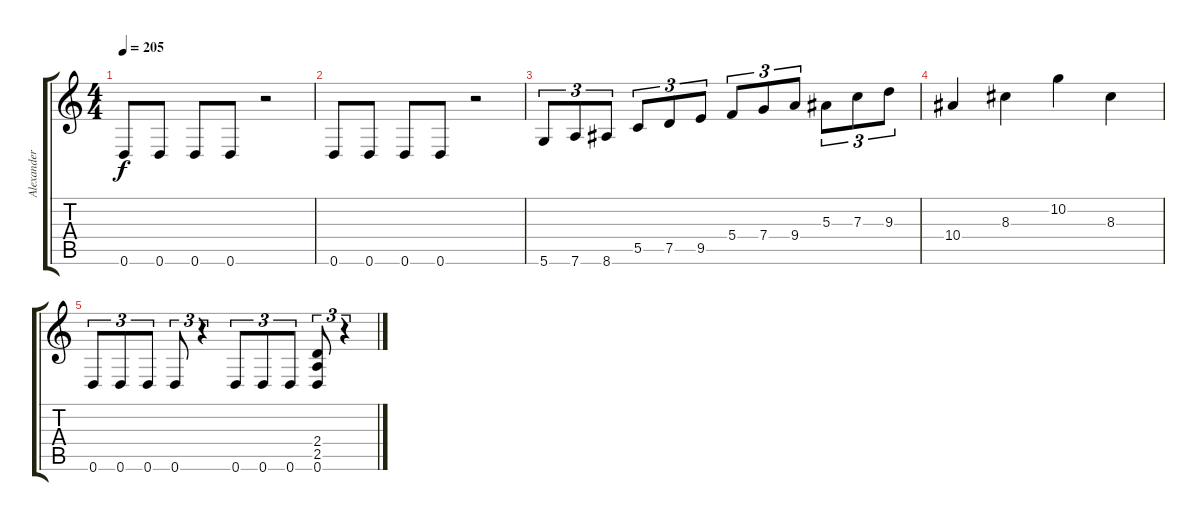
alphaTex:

\track ("Alexander Kuoppala" "Alexander ") {instrument distortionguitar}
\staff {score tabs}
\tuning (D4 A3 F3 C3 G2 D2) {hide}
\ts (4 4)
\tempo 205
\clef g2
\ks c
0.6.8{dy f} 0.6.8 0.6.8 0.6.8 r.2 |
0.6.8 0.6.8 0.6.8 0.6.8 r.2 |
5.6.8{tu (3 2)} 7.6.8{tu (3 2)} 8.6.8{tu (3 2)} 5.5.8{tu (3 2)} 7.5.8{tu (3 2)} 9.5.8{tu (3 2)} 5.4.8{tu (3 2)} 7.4.8{tu (3 2)} 9.4.8{tu (3 2)} 5.3.8{tu (3 2)} 7.3.8{tu (3 2)} 9.3.8{tu (3 2)} |
10.4.4 8.3.4 10.2.4 8.3.4 |
0.6.8{tu (3 2)} 0.6.8{tu (3 2)} 0.6.8{tu (3 2)} 0.6.8{tu (3 2)} r.4{tu (3 2)} 0.6.8{tu (3 2)} 0.6.8{tu (3 2)} 0.6.8{tu (3 2)} (2.4 2.5 0.6).8{tu (3 2)} r.4{tu (3 2)}
